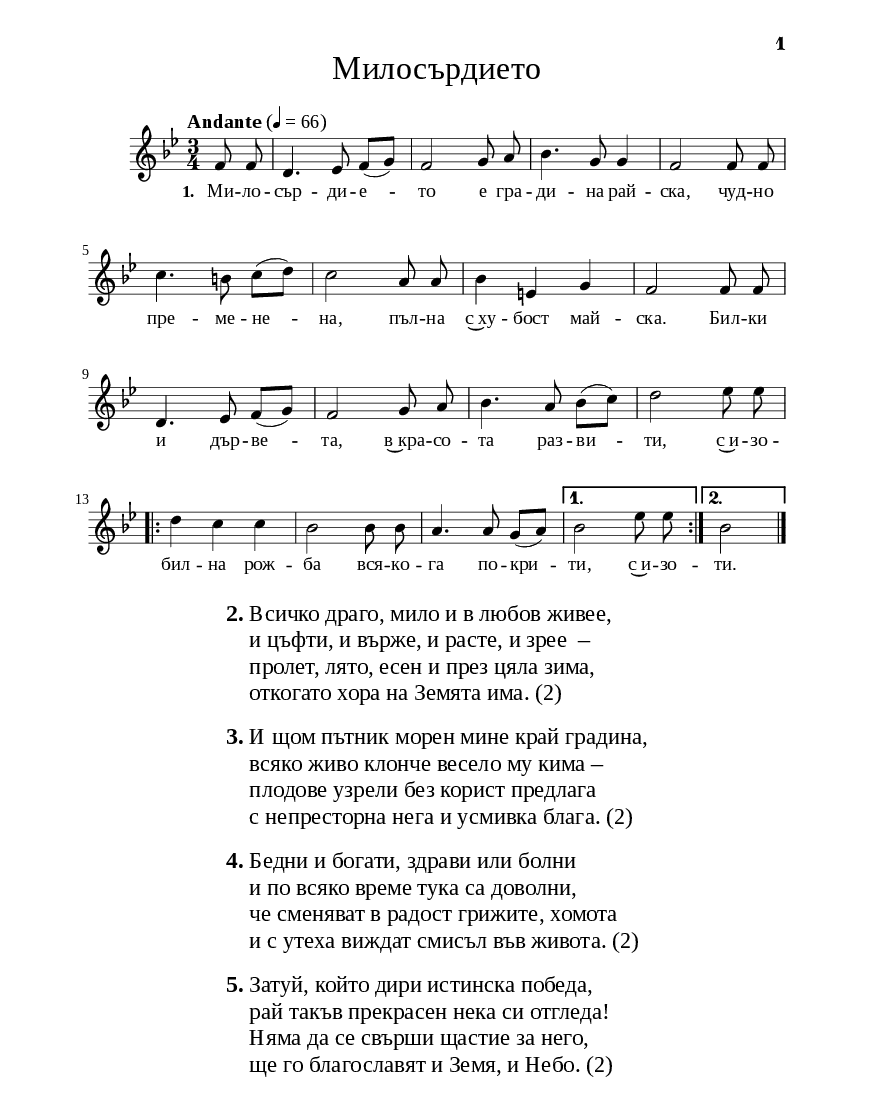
\version "2.24.4"

% include paper part and global functions
\include "include/globals.ily"

\bookpart {
  \label #'ref038
  \tocItem \markup "Милосърдието"
  \include "include/bookpart-paper.ily"
  \score {
    \include "include/score-layout.ily"

    \new Voice \absolute {
      \clef treble
      \key bes \major
      \time 3/4
      \tempoFunc "Andante" 4 "66"
      \autoBeamOff
      \partial 4
      \autoBeamOff
      f'8 f'8 | d'4. es'8 f' ([ g' ]) |  f'2 g'8 a' |  bes'4. g'8 g'4 |  f'2 f'8 f' \break |
      c''4. b'8 c'' ([ d'' ]) |c''2 a'8 a' | bes'4 e' g' | f'2 f'8 f' \break |
      d'4. es'8 f' ([ g' ]) | f'2 g'8 a' | bes'4. a'8 bes' ([ c'' ]) | d''2 es''8 es'' \break
      \repeat volta 2 {d''4 c'' c'' bes'2 bes'8 bes' | a'4. a'8 g' ( [a'] ) |}
      \alternative { { bes'2 es''8 es'' } {  bes'2 \bar "|." \break } }
    }


    \addlyrics {
      \set stanza = "1. " Ми -- ло -- сър -- ди -- е -- то е гра -- ди -- на рай --
      ска, чуд -- но пре -- ме -- не -- на, пъл -- на
      с~ху -- бост май -- ска. Бил -- ки и дър -- ве --
      та, в~кра -- со -- та раз -- ви -- ти, с~и -- зо
      -- бил -- на рож -- ба вся -- ко -- га по -- кри
      -- ти, с~и -- зо -- ти.
    }

    \header {
      title = \titleFunc #'ref_desc_2 "Милосърдието" "Milosărdieto"
    }

    \midi{}

  } % score

  \markup \abs-fontsize #11 \override #`(baseline-skip . ,bgCoupletBaselineSkip) {
    \fill-line {
      \column {
        \line {
          \bold "2."
          \column {
            "Всичко драго, мило и в любов живее,"
            "и цъфти, и върже, и расте, и зрее  –"
            "пролет, лято, есен и през цяла зима,"
            "откогато хора на Земята има. (2)"

          }
        }
        \vspace #1
        \line {
          \bold "3."
          \column {
            "И щом пътник морен мине край градина,"
            "всяко живо клонче весело му кима –"
            "плодове узрели без корист предлага"
            "с непресторна нега и усмивка блага. (2)"
          }
        }
        \vspace #1
        \line {
          \bold "4."
          \column {
            "Бедни и богати, здрави или болни"
            "и по всяко време тука са доволни,"
            "че сменяват в радост грижите, хомота"
            "и с утеха виждат смисъл във живота. (2)"
          }
        }
        \vspace #1

        \line {
          \bold "5."
          \column {
            "Затуй, който дири истинска победа,"
            "рай такъв прекрасен нека си отгледа!"
            "Няма да се свърши щастие за него,"
            "ще го благославят и Земя, и Небо. (2)"
          }
        }
      }
    }
  }





} % bookpart
